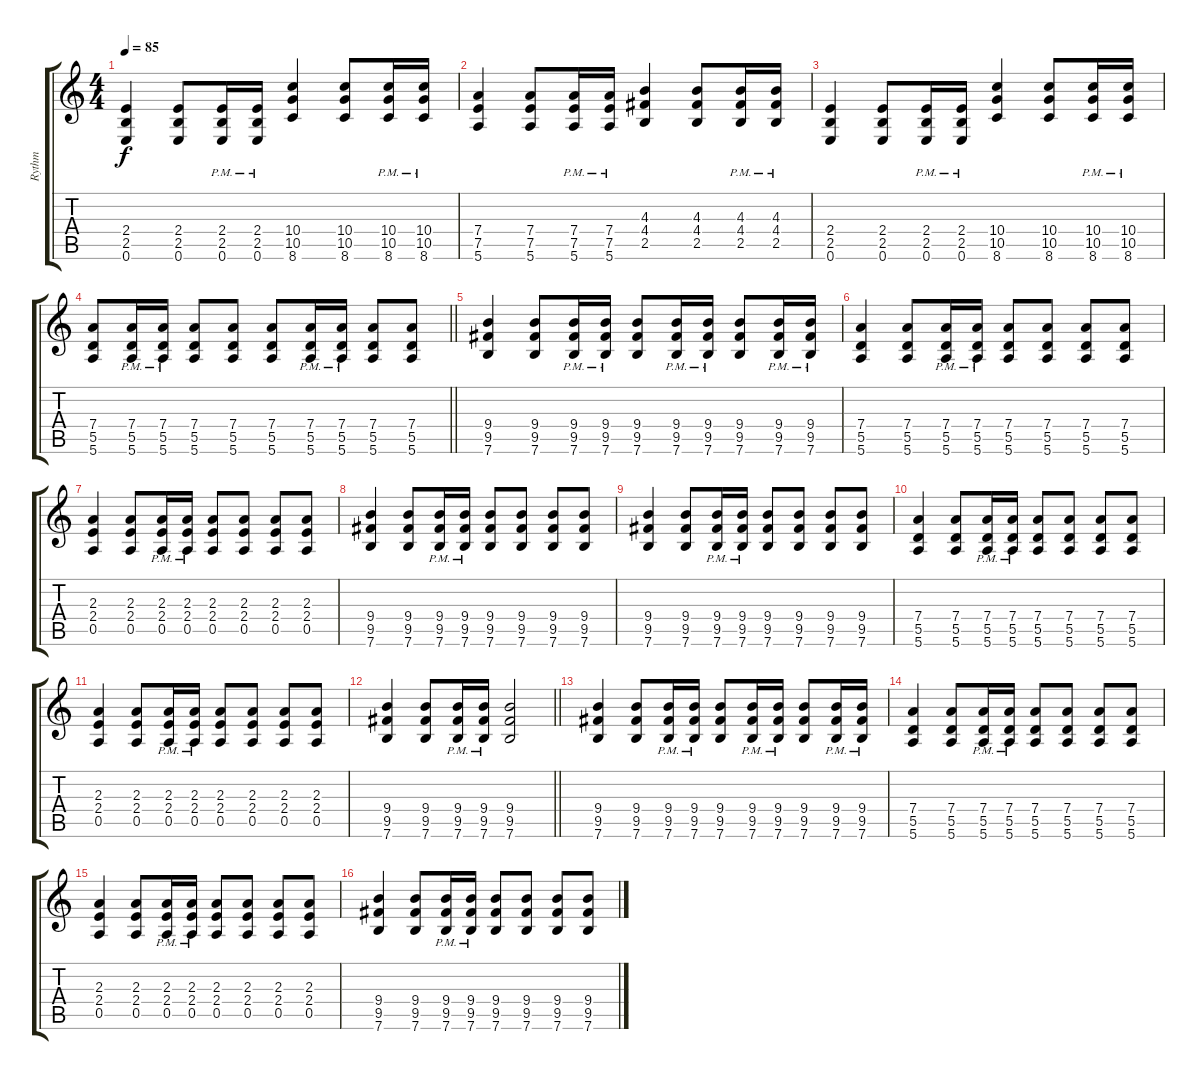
\track ("Rythm" "Rythm") {solo instrument distortionguitar}
\staff {score tabs}
\tuning (E4 B3 G3 D3 A2 E2) {hide}
\ts (4 4)
\tempo 85
\clef g2
\ks c
(2.4 2.5 0.6).4{dy f} (2.4 2.5 0.6).8 (2.4{pm} 2.5{pm} 0.6{pm}).16 (2.4{pm} 2.5{pm} 0.6{pm}).16 (10.4 10.5 8.6).4 (10.4 10.5 8.6).8 (10.4{pm} 10.5{pm} 8.6{pm}).16 (10.4{pm} 10.5{pm} 8.6{pm}).16 |
(7.4 7.5 5.6).4 (7.4 7.5 5.6).8 (7.4{pm} 7.5{pm} 5.6{pm}).16 (7.4{pm} 7.5{pm} 5.6{pm}).16 (4.3 4.4 2.5).4 (4.3 4.4 2.5).8 (4.3{pm} 4.4{pm} 2.5{pm}).16 (4.3{pm} 4.4{pm} 2.5{pm}).16 |
(2.4 2.5 0.6).4 (2.4 2.5 0.6).8 (2.4{pm} 2.5{pm} 0.6{pm}).16 (2.4{pm} 2.5{pm} 0.6{pm}).16 (10.4 10.5 8.6).4 (10.4 10.5 8.6).8 (10.4{pm} 10.5{pm} 8.6{pm}).16 (10.4{pm} 10.5{pm} 8.6{pm}).16 |
\barLineRight lightlight
(7.4 5.5 5.6).8 (7.4{pm} 5.5{pm} 5.6{pm}).16 (7.4{pm} 5.5{pm} 5.6{pm}).16 (7.4 5.5 5.6).8 (7.4 5.5 5.6).8 (7.4 5.5 5.6).8 (7.4{pm} 5.5{pm} 5.6{pm}).16 (7.4{pm} 5.5{pm} 5.6{pm}).16 (7.4 5.5 5.6).8 (7.4 5.5 5.6).8 |
\section ("" "")
(9.4 9.5 7.6).4 (9.4 9.5 7.6).8 (9.4{pm} 9.5{pm} 7.6{pm}).16 (9.4{pm} 9.5{pm} 7.6{pm}).16 (9.4 9.5 7.6).8 (9.4{pm} 9.5{pm} 7.6{pm}).16 (9.4{pm} 9.5{pm} 7.6{pm}).16 (9.4 9.5 7.6).8 (9.4{pm} 9.5{pm} 7.6{pm}).16 (9.4{pm} 9.5{pm} 7.6{pm}).16 |
(7.4 5.5 5.6).4 (7.4 5.5 5.6).8 (7.4{pm} 5.5{pm} 5.6{pm}).16 (7.4{pm} 5.5{pm} 5.6{pm}).16 (7.4 5.5 5.6).8 (7.4 5.5 5.6).8 (7.4 5.5 5.6).8 (7.4 5.5 5.6).8 |
(2.3 2.4 0.5).4 (2.3 2.4 0.5).8 (2.3{pm} 2.4{pm} 0.5{pm}).16 (2.3{pm} 2.4{pm} 0.5{pm}).16 (2.3 2.4 0.5).8 (2.3 2.4 0.5).8 (2.3 2.4 0.5).8 (2.3 2.4 0.5).8 |
(9.4 9.5 7.6).4 (9.4 9.5 7.6).8 (9.4{pm} 9.5{pm} 7.6{pm}).16 (9.4{pm} 9.5{pm} 7.6{pm}).16 (9.4 9.5 7.6).8 (9.4 9.5 7.6).8 (9.4 9.5 7.6).8 (9.4 9.5 7.6).8 |
(9.4 9.5 7.6).4 (9.4 9.5 7.6).8 (9.4{pm} 9.5{pm} 7.6{pm}).16 (9.4{pm} 9.5{pm} 7.6{pm}).16 (9.4 9.5 7.6).8 (9.4 9.5 7.6).8 (9.4 9.5 7.6).8 (9.4 9.5 7.6).8 |
(7.4 5.5 5.6).4 (7.4 5.5 5.6).8 (7.4{pm} 5.5{pm} 5.6{pm}).16 (7.4{pm} 5.5{pm} 5.6{pm}).16 (7.4 5.5 5.6).8 (7.4 5.5 5.6).8 (7.4 5.5 5.6).8 (7.4 5.5 5.6).8 |
(2.3 2.4 0.5).4 (2.3 2.4 0.5).8 (2.3{pm} 2.4{pm} 0.5{pm}).16 (2.3{pm} 2.4{pm} 0.5{pm}).16 (2.3 2.4 0.5).8 (2.3 2.4 0.5).8 (2.3 2.4 0.5).8 (2.3 2.4 0.5).8 |
\barLineRight lightlight
(9.4 9.5 7.6).4 (9.4 9.5 7.6).8 (9.4{pm} 9.5{pm} 7.6{pm}).16 (9.4{pm} 9.5{pm} 7.6{pm}).16 (9.4 9.5 7.6).2 |
(9.4 9.5 7.6).4 (9.4 9.5 7.6).8 (9.4{pm} 9.5{pm} 7.6{pm}).16 (9.4{pm} 9.5{pm} 7.6{pm}).16 (9.4 9.5 7.6).8 (9.4{pm} 9.5{pm} 7.6{pm}).16 (9.4{pm} 9.5{pm} 7.6{pm}).16 (9.4 9.5 7.6).8 (9.4{pm} 9.5{pm} 7.6{pm}).16 (9.4{pm} 9.5{pm} 7.6{pm}).16 |
(7.4 5.5 5.6).4 (7.4 5.5 5.6).8 (7.4{pm} 5.5{pm} 5.6{pm}).16 (7.4{pm} 5.5{pm} 5.6{pm}).16 (7.4 5.5 5.6).8 (7.4 5.5 5.6).8 (7.4 5.5 5.6).8 (7.4 5.5 5.6).8 |
(2.3 2.4 0.5).4 (2.3 2.4 0.5).8 (2.3{pm} 2.4{pm} 0.5{pm}).16 (2.3{pm} 2.4{pm} 0.5{pm}).16 (2.3 2.4 0.5).8 (2.3 2.4 0.5).8 (2.3 2.4 0.5).8 (2.3 2.4 0.5).8 |
(9.4 9.5 7.6).4 (9.4 9.5 7.6).8 (9.4{pm} 9.5{pm} 7.6{pm}).16 (9.4{pm} 9.5{pm} 7.6{pm}).16 (9.4 9.5 7.6).8 (9.4 9.5 7.6).8 (9.4 9.5 7.6).8 (9.4 9.5 7.6).8
